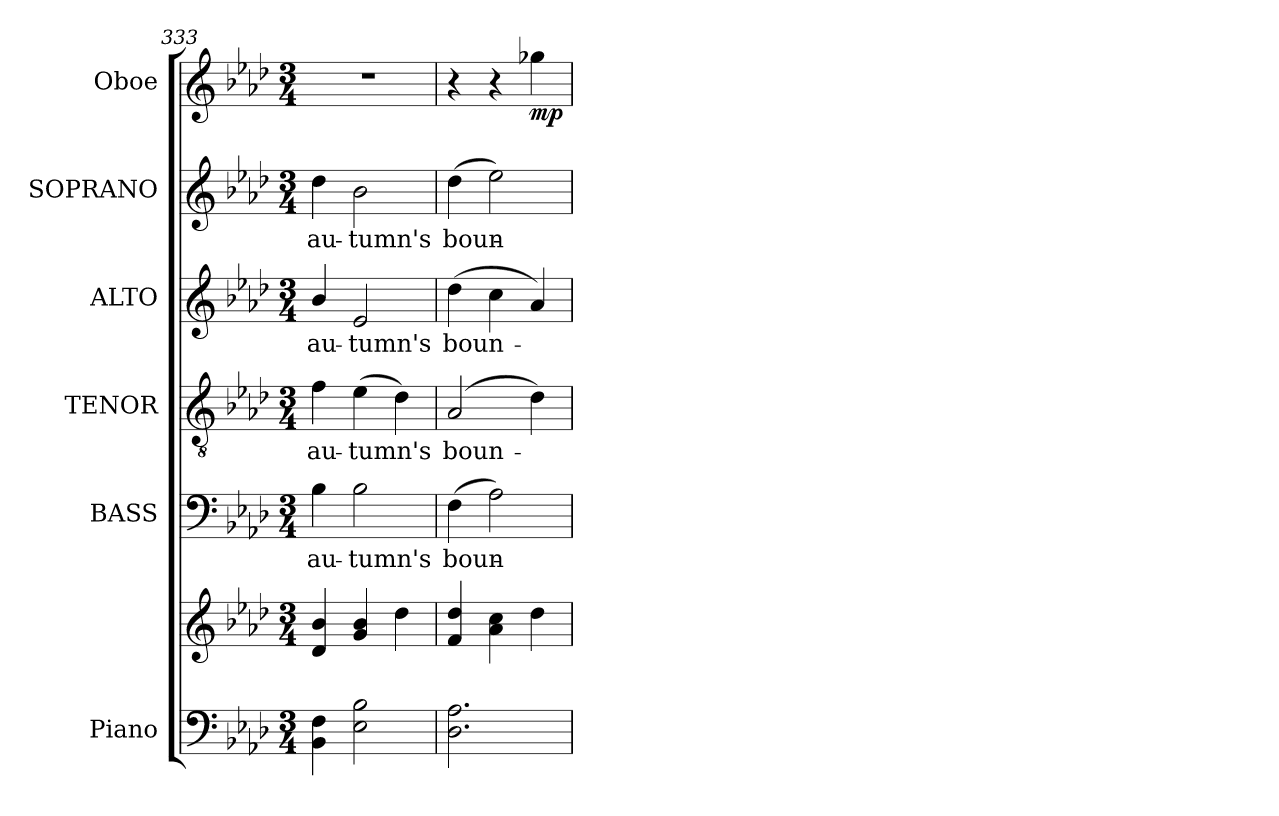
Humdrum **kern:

**kern	**kern	**kern	**text	**kern	**text	**kern	**text	**kern	**text	**kern	**dynam
*part6	*part6	*part5	*part5	*part4	*part4	*part3	*part3	*part2	*part2	*part1	*part1
*staff7	*staff6	*staff5	*staff5	*staff4	*staff4	*staff3	*staff3	*staff2	*staff2	*staff1	*staff1
*I"Piano	*	*I"BASS	*	*I"TENOR	*	*I"ALTO	*	*I"SOPRANO	*	*I"Oboe	*
*I'Pno.	*	*I'B.	*	*I'T.	*	*I'A.	*	*I'S.	*	*I'Ob.	*
*clefF4	*clefG2	*clefF4	*	*clefGv2	*	*clefG2	*	*clefG2	*	*clefG2	*
*	*	*	*	*ITrd7c12	*	*	*	*	*	*	*
*k[b-e-a-d-]	*k[b-e-a-d-]	*k[b-e-a-d-]	*	*k[b-e-a-d-]	*	*k[b-e-a-d-]	*	*k[b-e-a-d-]	*	*k[b-e-a-d-]	*
*A-:	*A-:	*A-:	*	*A-:	*	*A-:	*	*A-:	*	*A-:	*
*M3/4	*M3/4	*M3/4	*	*M3/4	*	*M3/4	*	*M3/4	*	*M3/4	*
=333	=333	=333	=333	=333	=333	=333	=333	=333	=333	=333	=333
!	!	!	!LO:LY:b:color=#000000	!	!	!	!	!	!	!	!
!	!	!	!	!	!LO:LY:b:color=#000000	!	!	!	!	!	!
!	!	!	!	!	!	!	!LO:LY:b:color=#000000	!	!	!	!
!	!	!	!	!	!	!	!	!	!LO:LY:b:color=#000000	!LO:N:vis=1	!
4BB-i\ 4Fi	4d-i/ 4b-i	4B-i\	au-	4Fi\	au-	4b-i/	au-	4dd-i\	au-	2.r	.
!	!	!	!LO:LY:b:color=#000000	!	!	!	!	!	!	!	!
!	!	!	!	!	!LO:LY:b:color=#000000	!	!	!	!	!	!
!	!	!	!	!	!	!	!LO:LY:b:color=#000000	!	!	!	!
!	!	!	!	!	!	!	!	!	!LO:LY:b:color=#000000	!	!
2E-i\ 2B-i	4gi/ 4b-i	2B-i\	-tumn's	(4E-i\	-tumn's	2e-i/	-tumn's	2b-i\	-tumn's	.	.
.	4dd-i\	.	.	4D-i\)	.	.	.	.	.	.	.
=334	=334	=334	=334	=334	=334	=334	=334	=334	=334	=334	=334
!	!	!	!LO:LY:b:color=#000000	!	!	!	!	!	!	!	!
!	!	!	!	!	!LO:LY:b:color=#000000	!	!	!	!	!	!
!	!	!	!	!	!	!	!LO:LY:b:color=#000000	!	!	!	!
!	!	!	!	!	!	!	!	!	!LO:LY:b:color=#000000	!	!
2.D-i\ 2.A-i	4fi/ 4dd-i	(4Fi\	boun-	(2AA-i/	boun-	(4dd-i\	boun-	(4dd-i\	boun-	4r	.
.	4a-i\ 4cci	2A-i\)	.	.	.	4cci\	.	2ee-i\)	.	4r	.
.	4dd-i\	.	.	4D-i\)	.	4a-i/)	.	.	.	4gg-Xi\	mp
=	=	=	=	=	=	=	=	=	=	=	=
*-	*-	*-	*-	*-	*-	*-	*-	*-	*-	*-	*-
